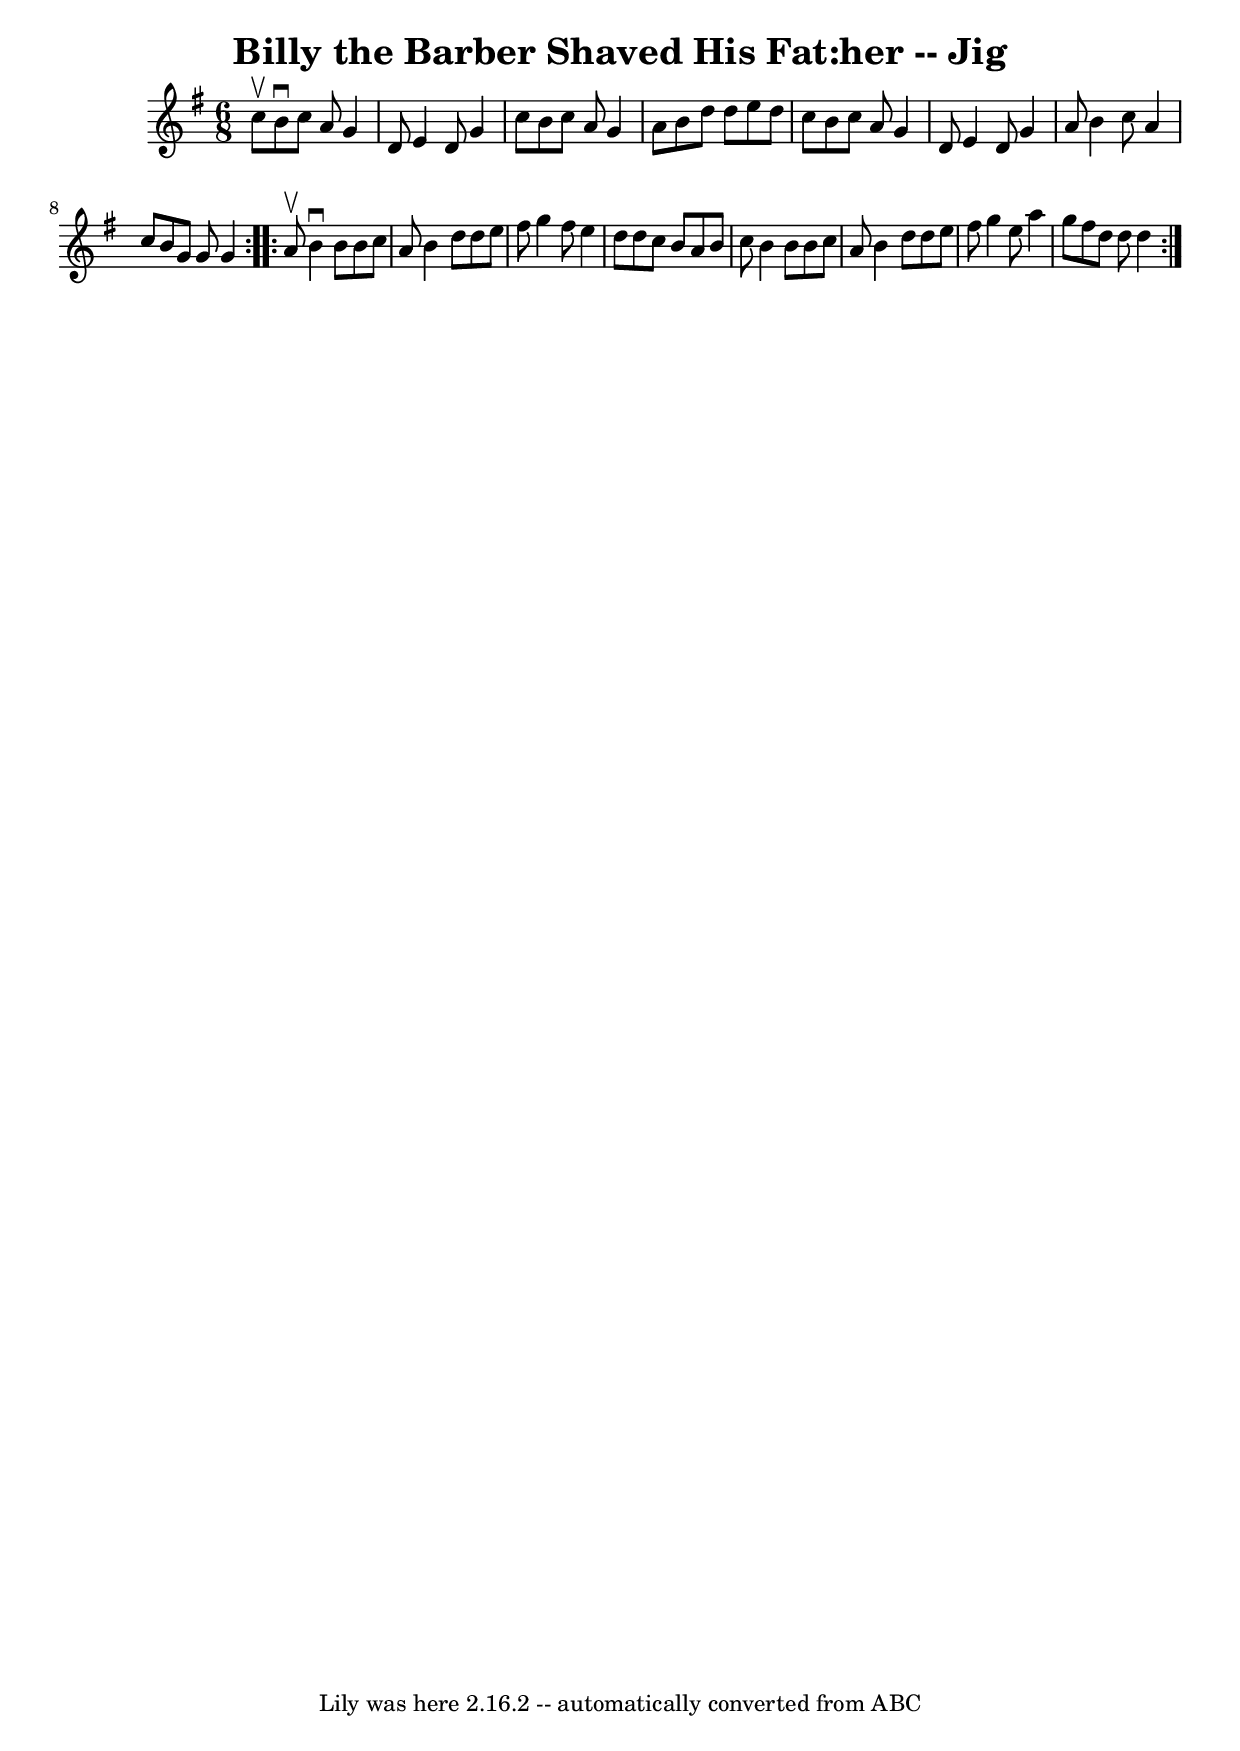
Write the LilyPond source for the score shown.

\version "2.16.2"
\include "Mammoth.ily"
\header {
  %% book = "Ryan's Mammoth Collection"
 crossRefNumber = "1"
 footnotes = ""
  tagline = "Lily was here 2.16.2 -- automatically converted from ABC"
  title = "Billy the Barber Shaved His Fat:her -- Jig"

}
voicedefault =  {



  \repeat volta 2 {

    \time 6/8 
    \key g \major c''8^\upbow  |
 b'8^\downbow c''8 a'8 g'4 d'8   |
 e'4 d'8 g'4 c''8  |
 b'8 c''8 a'8 g'4 a'8   |
 b'8 d''8 d''8 e''8 d''8 c''8   |
 b'8 c''8 a'8 g'4 d'8  |
 e'4 d'8 g'4 a'8   |
 b'4 c''8 a'4 c''8  |
 b'8 g'8 g'8 g'4 
    
  } 
  \repeat volta 2 { a'8^\upbow  |
 b'4^\downbow b'8 b'8 c''8 a'8   |
 b'4 d''8 d''8 e''8 fis''8  |
 g''4 fis''8 e''4 d''8   |
 d''8 c''8 b'8 a'8 b'8 c''8   |
 b'4 b'8 b'8 c''8 a'8  |
 b'4 d''8 d''8 e''8 fis''8   |
 g''4 e''8 a''4 g''8  |
 fis''8    
 d''8 d''8 d''4  
  }   

}

\score{
  <<

    \context Staff="default"
    {
      \voicedefault 
      
    }

  >>
  \layout {
    
  }
  \midi {
  }

}
